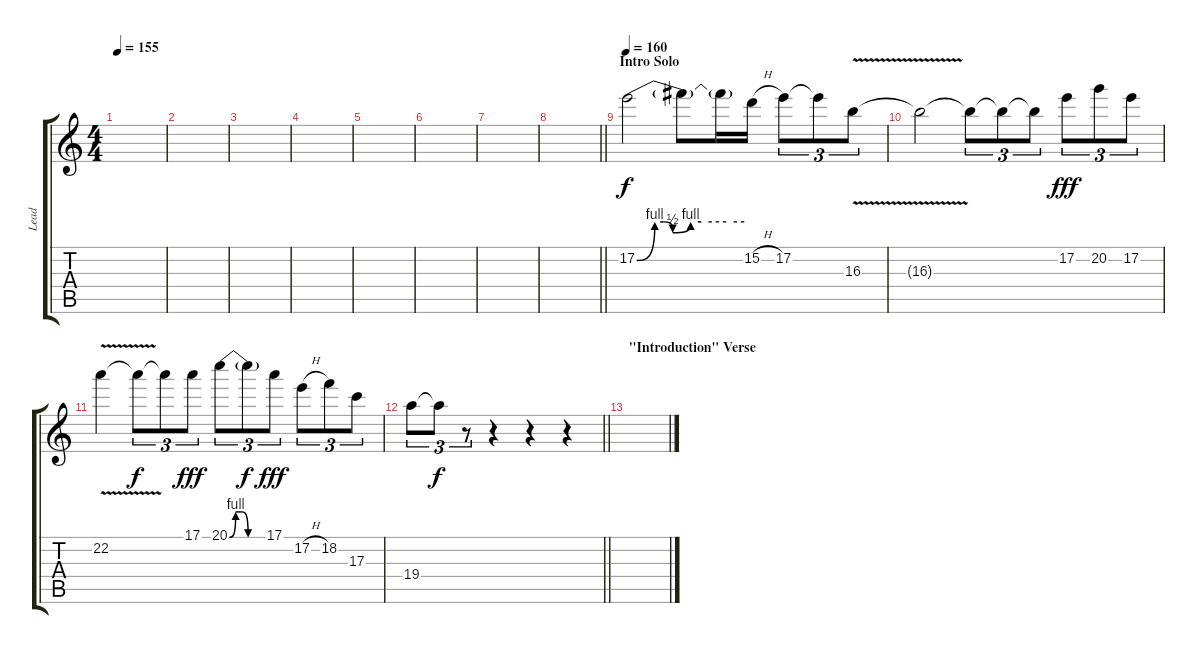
\track ("Lead" "Lead") {instrument distortionguitar}
\staff {score tabs}
\tuning (E4 B3 G3 D3 A2 E2) {hide}
\ts (4 4)
\tempo 155
\clef g2
\ks c
|
|
|
|
|
|
|
\barLineRight lightlight
|
\section ("" "Intro Solo")
\tempo 160
17.2{be (custom 0 0 10 4 15 4 20 2 30 4 36 4 50 4 60 4)}.2 17.2{t}.8 17.2{t}.16 15.2{h}.16 17.2.8{tu (3 2)} 17.2{t}.8{tu (3 2)} 16.3{v}.8{tu (3 2)} |
16.3{t}.2{dy f} 16.3{t}.8{tu (3 2)} 16.3{t}.8{tu (3 2)} 16.3{t}.8{tu (3 2)} 17.2.8{tu (3 2) dy fff} 20.2.8{tu (3 2)} 17.2.8{tu (3 2)} |
22.2{v}.4 22.2{t}.8{tu (3 2) dy f} 22.2{t}.8{tu (3 2)} 17.1.8{tu (3 2) dy fff} 20.1{be (custom 0 0 10 4 20 4 30 0 60 0)}.8{tu (3 2)} 20.1{t}.8{tu (3 2) dy f} 17.1.8{tu (3 2) dy fff} 17.2{h}.8{tu (3 2)} 18.2.8{tu (3 2)} 17.3.8{tu (3 2)} |
\barLineRight lightlight
19.4.8{tu (3 2)} 19.4{t}.8{tu (3 2) dy f} r.8{tu (3 2)} r.4 r.4 r.4 |
\section ("" "\"Introduction\" Verse ")
